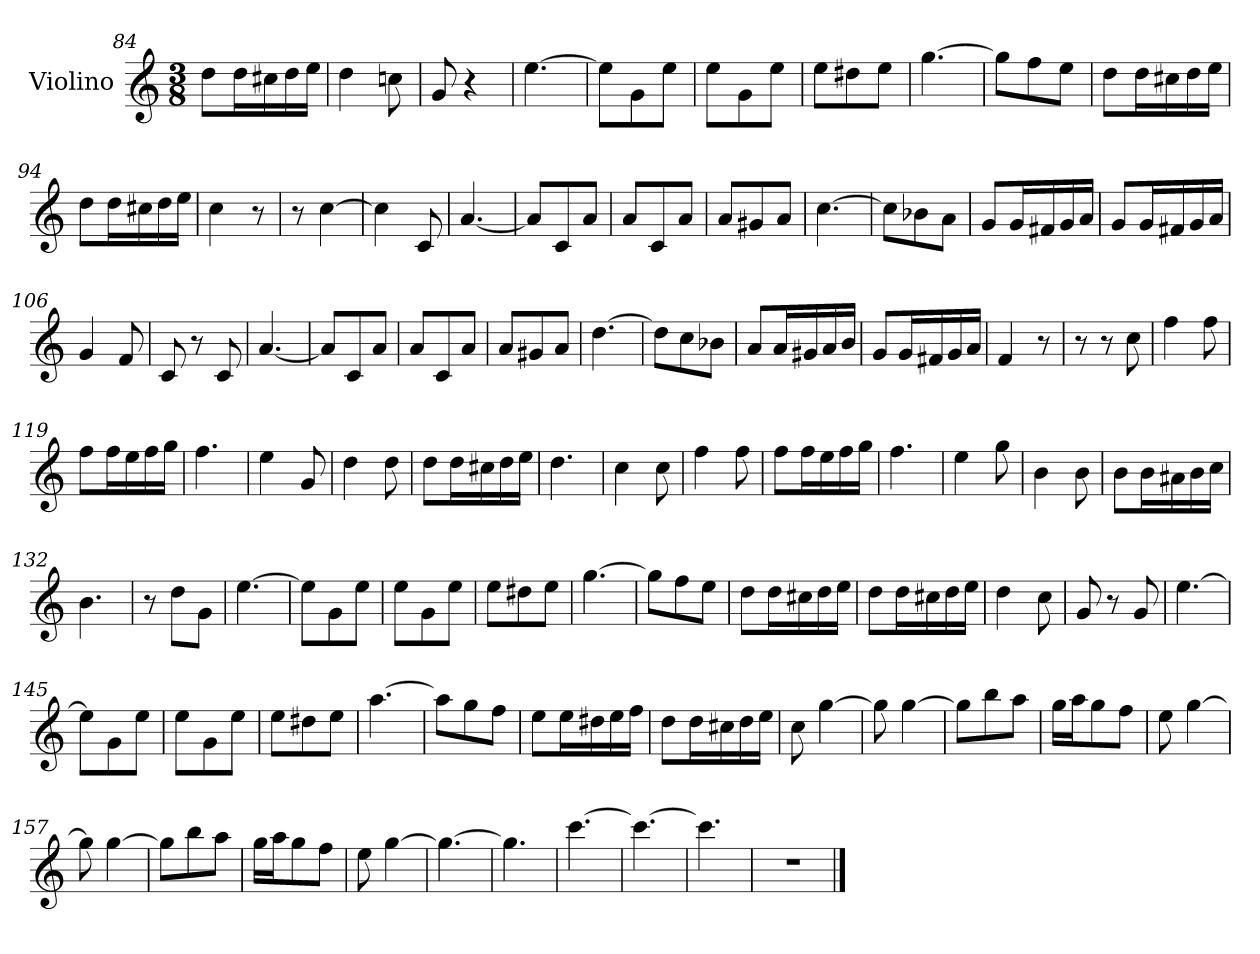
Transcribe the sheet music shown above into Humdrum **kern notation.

**kern
*part1
*staff1
*I"Violino
*I'Vln.
*clefG2
*k[]
*M3/8
=84
8dd\L
16dd\L
16cc#X\
16dd\
16ee\JJ
=85
4dd\
8ccn\
=86
8g/
4r
=87
[4.ee\
!!LO:PB:g=z
=88
8ee\L]
8g\
8ee\J
=89
8ee\L
8g\
8ee\J
=90
8ee\L
8dd#X\
8ee\J
=91
[4.gg\
=92
8gg\L]
8ff\
8ee\J
=93
8dd\L
16dd\L
16cc#X\
16dd\
16ee\JJ
=94
8dd\L
16dd\L
16cc#X\
16dd\
16ee\JJ
=95
4cc\
8r
=96
8r
[4cc\
!!LO:LB:g=z
=97
4cc\]
8c/
=98
[4.a/
=99
8a/L]
8c/
8a/J
=100
8a/L
8c/
8a/J
=101
8a/L
8g#X/
8a/J
=102
[4.cc\
=103
8cc\L]
8b-X\
8a\J
=104
8g/L
16g/L
16f#X/
16g/
16a/JJ
!!LO:LB:g=z
=105
8g/L
16g/L
16f#X/
16g/
16a/JJ
=106
4g/
8f/
=107
8c/
8r
8c/
=108
[4.a/
=109
8a/L]
8c/
8a/J
=110
8a/L
8c/
8a/J
=111
8a/L
8g#X/
8a/J
=112
[4.dd\
=113
8dd\L]
8cc\
8b-X\J
!!LO:LB:g=z
=114
8a/L
16a/L
16g#X/
16a/
16b/JJ
=115
8g/L
16g/L
16f#X/
16g/
16a/JJ
=116
4f/
8r
=117
8r
8r
8cc\
=118
4ff\
8ff\
=119
8ff\L
16ff\L
16ee\
16ff\
16gg\JJ
=120
4.ff\
=121
4ee\
8g/
=122
4dd\
8dd\
!!LO:LB:g=z
=123
8dd\L
16dd\L
16cc#X\
16dd\
16ee\JJ
=124
4.dd\
=125
4cc\
8cc\
=126
4ff\
8ff\
=127
8ff\L
16ff\L
16ee\
16ff\
16gg\JJ
=128
4.ff\
=129
4ee\
8gg\
=130
4b\
8b\
=131
8b\L
16b\L
16a#X\
16b\
16cc\JJ
!!LO:LB:g=z
=132
4.b\
=133
8r
8dd\L
8g\J
=134
[4.ee\
=135
8ee\L]
8g\
8ee\J
=136
8ee\L
8g\
8ee\J
=137
8ee\L
8dd#X\
8ee\J
=138
[4.gg\
=139
8gg\L]
8ff\
8ee\J
=140
8dd\L
16dd\L
16cc#X\
16dd\
16ee\JJ
!!LO:LB:g=z
=141
8dd\L
16dd\L
16cc#X\
16dd\
16ee\JJ
=142
4dd\
8cc\
=143
8g/
8r
8g/
=144
[4.ee\
=145
8ee\L]
8g\
8ee\J
=146
8ee\L
8g\
8ee\J
=147
8ee\L
8dd#X\
8ee\J
=148
[4.aa\
=149
8aa\L]
8gg\
8ff\J
!!LO:LB:g=z
=150
8ee\L
16ee\L
16dd#X\
16ee\
16ff\JJ
=151
8dd\L
16dd\L
16cc#X\
16dd\
16ee\JJ
=152
8cc\
[4gg\
=153
8gg\]
[4gg\
=154
8gg\L]
8bb\
8aa\J
=155
16gg\LL
16aa\J
8gg\
8ff\J
=156
8ee\
[4gg\
=157
8gg\]
[4gg\
!!LO:LB:g=z
=158
8gg\L]
8bb\
8aa\J
=159
16gg\LL
16aa\J
8gg\
8ff\J
=160
8ee\
[4gg\
=161
4.gg\_
=162
4.gg\]
=163
[4.ccc\
=164
4.ccc\_
=165
4.ccc\]
=166
4.r
==
*-
